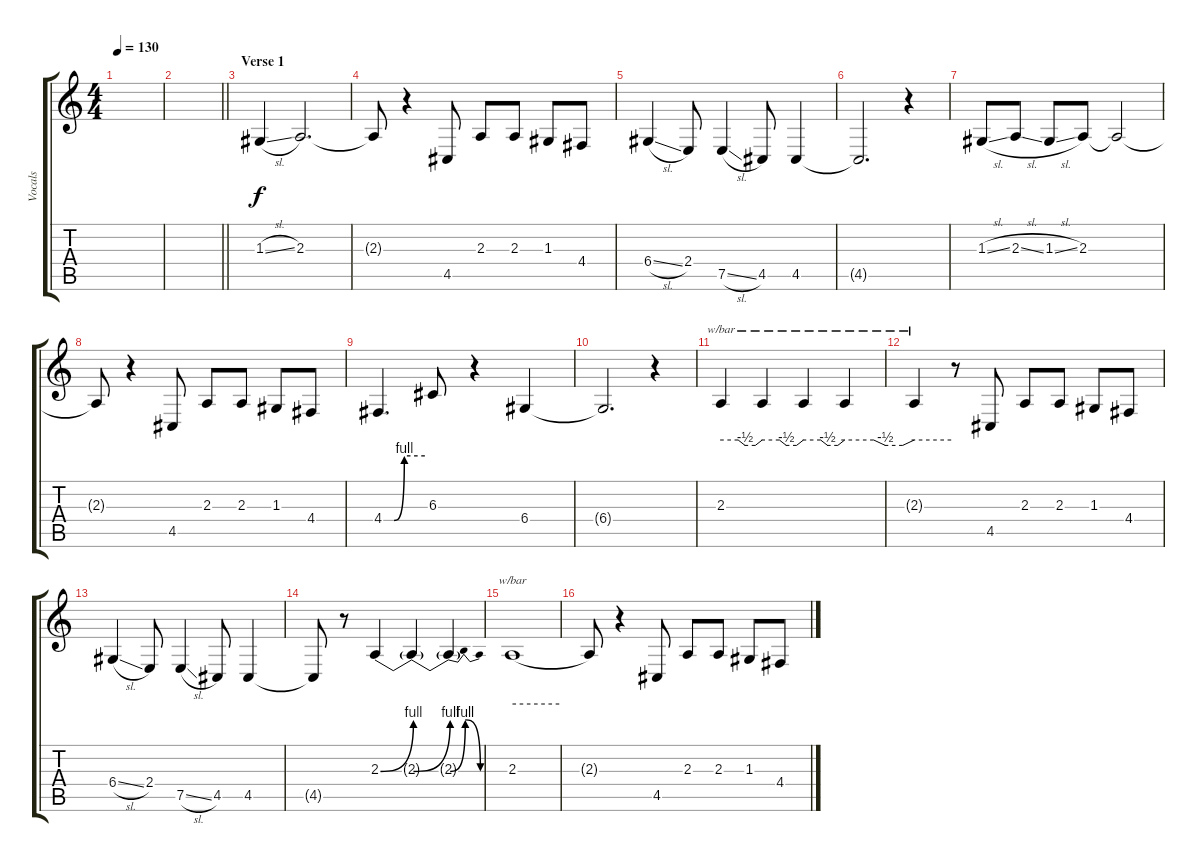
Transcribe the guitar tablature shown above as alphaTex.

\track ("Vocals" "Vocals") {instrument altosax}
\staff {score tabs}
\tuning (E4 B3 G3 D3 A2 E2) {hide}
\ts (4 4)
\tempo 130
\clef g2
\ks c
|
\barLineRight lightlight
|
\section ("" "Verse 1")
1.3{sl}.4 2.3.2{d} |
2.3{t}.8 r.4 4.5.8 2.3.8 2.3.8 1.3.8 4.4.8 |
6.4{sl}.4 2.4.8 7.5{sl}.4 4.5.8 4.5.4 |
4.5{t}.2{d} r.4 |
1.3{sl}.8 2.3{sl}.8 1.3{sl}.8 2.3.8 2.3{t}.2 |
2.3{t}.8 r.4 4.5.8 2.3.8 2.3.8 1.3.8 4.4.8 |
4.4{be (custom 0 0 15 0 30 4 60 4)}.4{d} 6.3.8 r.4 6.4.4 |
6.4{t}.2{d} r.4 |
2.3.4{tbe (custom default 0 0 25 0 35 -2 50 -2 60 0)} 2.3{t}.4{tbe (custom default 0 0 25 0 35 -2 50 -2 60 0)} 2.3{t}.4{tbe (custom default 0 0 25 0 35 -2 50 -2 60 0)} 2.3{t}.4{tbe (custom default 0 0 25 0 35 -2 50 -2 60 0)} |
2.3{t}.4{tbe (hold default 0 0 60 0)} r.8 4.5.8 2.3.8 2.3.8 1.3.8 4.4.8 |
6.4{sl}.4 2.4.8 7.5{sl}.4 4.5.8 4.5.4 |
4.5{t}.8 r.8 2.3{be (bend 0 0 60 4)}.4 2.3{be (bend 0 0 60 4) t}.4 2.3{be (bendrelease 0 0 15 4 50 4 60 0) t}.4 |
2.3.1{tbe (hold default 0 0 60 0)} |
2.3{t}.8 r.4 4.5.8 2.3.8 2.3.8 1.3.8 4.4.8
